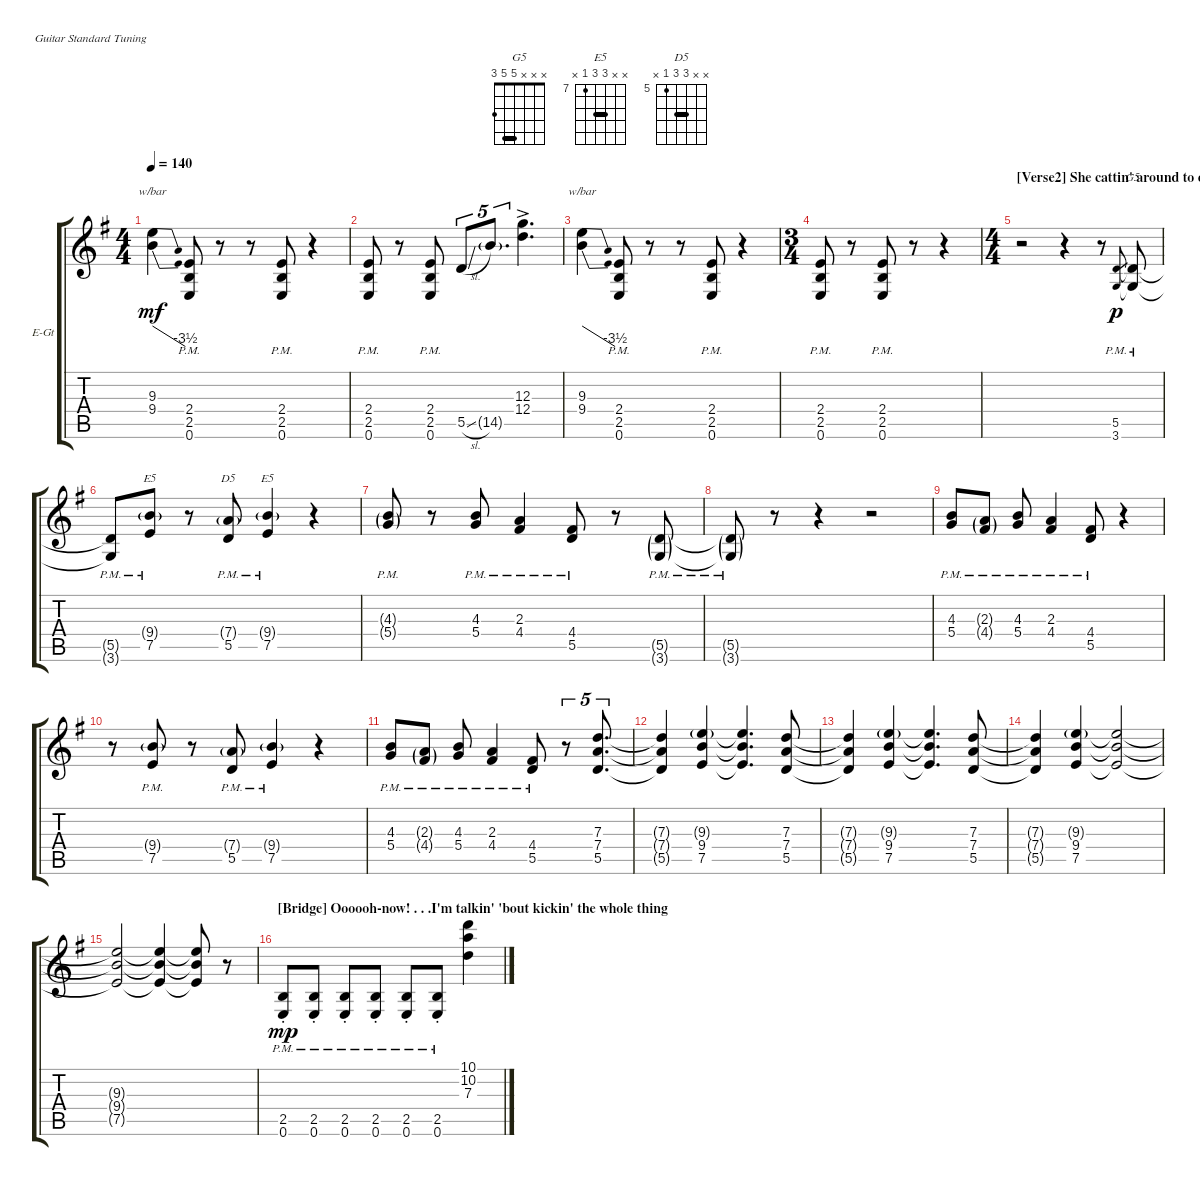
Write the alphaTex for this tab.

\defaultSystemsLayout 4
\bracketExtendMode groupsimilarinstruments
\firstSystemTrackNameOrientation horizontal
\otherSystemsTrackNameOrientation horizontal
\track ("Lead Guitar" "E-Gt") {instrument overdrivenguitar}
\staff {score tabs}
\tuning (E4 B3 G3 D3 A2 E2)
\chord ("G5" x x x 5 5 3) {barre 5}
\chord ("E5" x x 9 9 7 x) {firstfret 7 barre 9}
\chord ("D5" x x 7 7 5 x) {firstfret 5 barre 7}
\ts (4 4)
\tempo 140
\clef g2
\scale
0.257261
\ks g
(9.3 9.4).4{tbe (dive default 24 0 58.8 -14) dy mf} (2.4{pm} 2.5{pm} 0.6{pm}).8 r.8 r.8 (2.4{pm} 2.5{pm} 0.6{pm}).8 r.4 |
\scale
0.257261 (2.4{pm} 2.5{pm} 0.6{pm}).8 r.8 (2.4{pm} 2.5{pm} 0.6{pm}).8 5.5{sl}.8{tu (5 4)} 14.5{g}.8{d tu (5 4)} (12.3{ac} 12.4).4{d} |
\scale
0.257261 (9.3 9.4).4{tbe (dive default 24 0 58.8 -14)} (2.4{pm} 2.5{pm} 0.6{pm}).8 r.8 r.8 (2.4{pm} 2.5{pm} 0.6{pm}).8 r.4 |
\ts (3 4)
\scale
0.485477 (2.4{pm} 2.5{pm} 0.6{pm}).8 r.8 (2.4{pm} 2.5{pm} 0.6{pm}).8 r.8 r.4 |
\ts (4 4)
\section ("" "[Verse2] She cattin' around to catch you, man")
r.2 r.4 r.8 (3.6{pm} 5.5{pm}).8{gr dy p} (3.6{pm t} 5.5{pm t}).8{ch "G5"} |
(3.6{pm t} 5.5{pm t}).8 (7.5{pm} 9.4{g pm}).8{ch "E5"} r.8 (5.5{pm} 7.4{g pm}).8{ch "D5"} (7.5{pm} 9.4{g pm}).4{ch "E5"} r.4 |
(4.3{g pm} 5.4{g pm}).8 r.8 (4.3{pm} 5.4{pm}).8 (2.3{pm} 4.4{pm}).4 (4.4{pm} 5.5{pm}).8 r.8 (5.5{g pm} 3.6{g pm}).8 |
(3.6{g pm t} 5.5{g pm t}).8 r.8 r.4 r.2 |
(4.3{pm} 5.4{pm}).8 (2.3{g pm} 4.4{g pm}).8 (4.3{pm} 5.4{pm}).8 (2.3{pm} 4.4{pm}).4 (4.4{pm} 5.5{pm}).8 r.4 |
r.8 (7.5{pm} 9.4{g pm}).8 r.8 (5.5{pm} 7.4{g pm}).8 (7.5{pm} 9.4{g pm}).4 r.4 |
(4.3{pm} 5.4{pm}).8 (2.3{g pm} 4.4{g pm}).8 (4.3{pm} 5.4{pm}).8 (2.3{pm} 4.4{pm}).4 (4.4{pm} 5.5{pm}).8 r.8{tu (5 4)} (5.5 7.4 7.3).8{d tu (5 4)} |
(5.5{t} 7.4{t} 7.3{t}).4 (7.5 9.4 9.3{g}).4 (7.5{t} 9.4{t} 9.3{t}).4{d} (5.5 7.4 7.3).8 |
(5.5{t} 7.4{t} 7.3{t}).4 (7.5 9.4 9.3{g}).4 (7.5{t} 9.4{t} 9.3{t}).4{d} (5.5 7.4 7.3).8 |
(5.5{t} 7.4{t} 7.3{t}).4 (7.5 9.4 9.3{g}).4 (7.5{t} 9.4{t} 9.3{t}).2 |
(7.5{t} 9.4{t} 9.3{t}).2 (7.5{t} 9.4{t} 9.3{t}).4 (7.5{t} 9.4{t} 9.3{t}).8 r.8 |
\section ("" "[Bridge] Oooooh-now! . . .I'm talkin' 'bout kickin' the whole thing")
(0.6{pm st} 2.5{pm st}).8{dy mp} (0.6{pm st} 2.5{pm st}).8 (0.6{pm st} 2.5{pm st}).8 (0.6{pm st} 2.5{pm st}).8 (0.6{pm st} 2.5{pm st}).8 (0.6{pm st} 2.5{pm st}).8 (10.1 10.2 7.3).4
